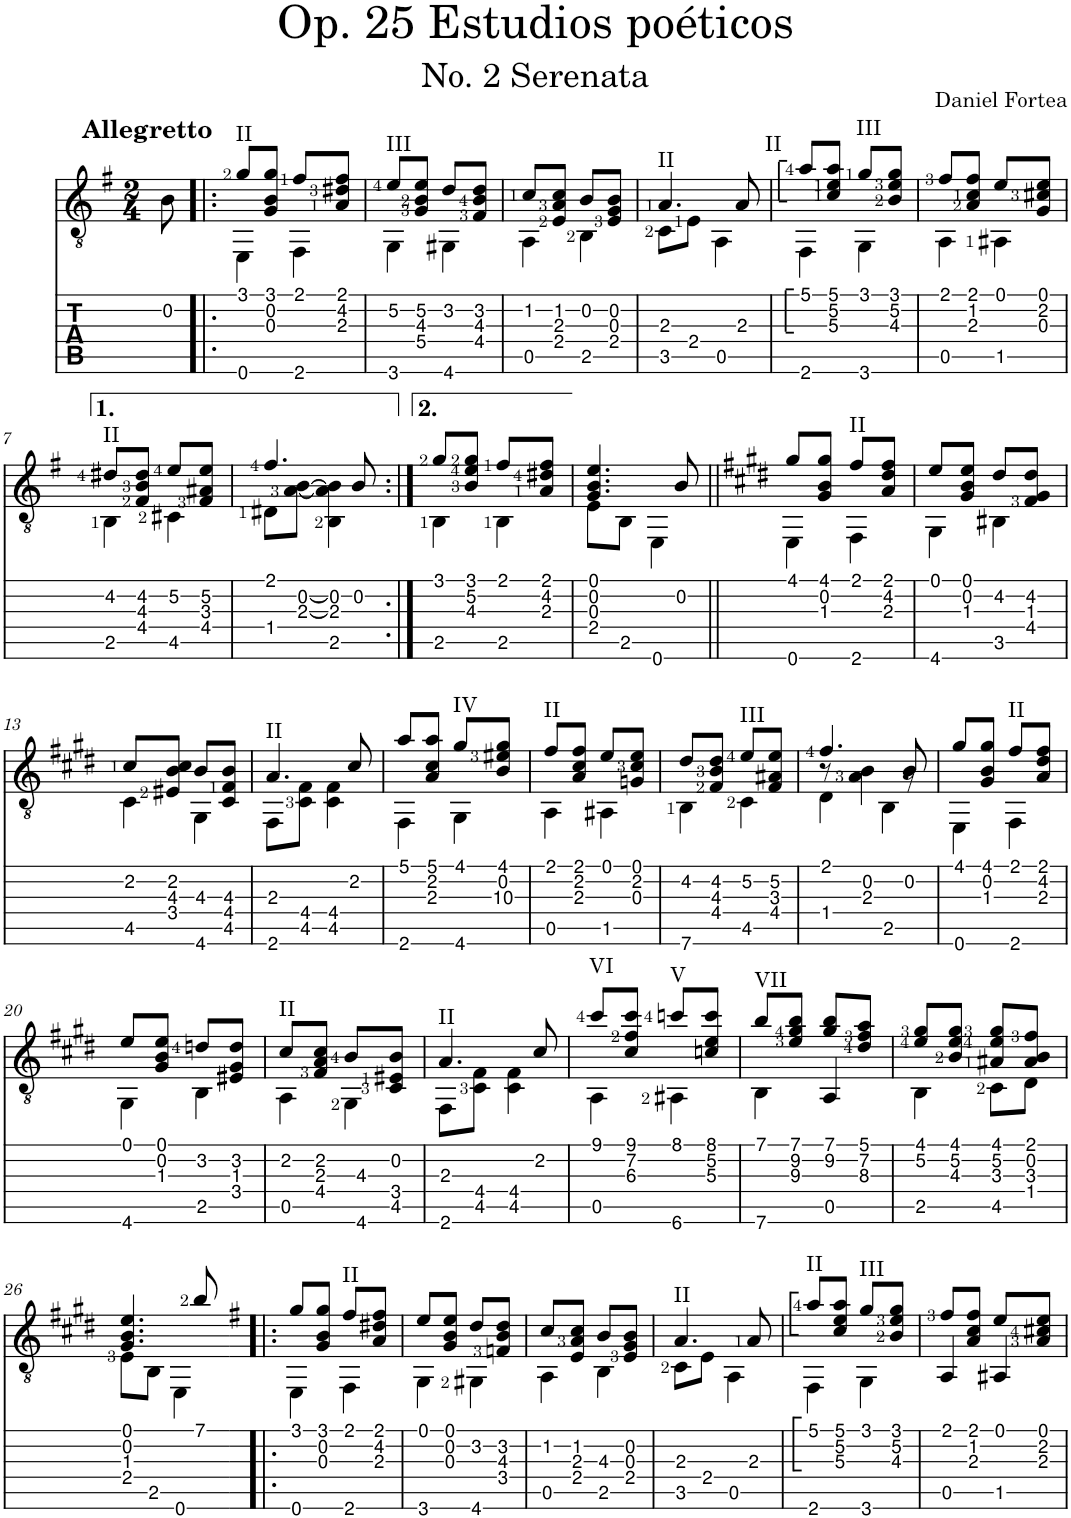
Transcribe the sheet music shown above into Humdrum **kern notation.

**kern	**kern
*part1	*part1
*staff2	*staff1
*I"Guitar	*
*I'Guit.	*
*stria6	*
*	*clefGv2
*k[f#]	*k[f#]
*e:	*e:
*M2/4	*M2/4
=	=
!	!LO:TX:a:B:t=Allegretto
8B	8B\
=1!|:	=1!|:
*^	*^
!	!	!LO:TX:a:t=II	!
8gL	4EE	8g/L	4EE\
8G\ 8B\ 8g\J	.	8G/ 8B/ 8g/J	.
8f#L	4FF#	8f#/L	4FF#\
8A\ 8d#X\ 8f#\J	.	8A/ 8d#X/ 8f#/J	.
=2	=2	=2	=2
!	!	!LO:TX:a:t=III	!
8eL	4GG	8e/L	4GG\
8G\ 8B\ 8e\J	.	8G/ 8B/ 8e/J	.
8dL	4GG#X	8d/L	4GG#X\
8F#\ 8B\ 8d\J	.	8F#/ 8B/ 8d/J	.
=3	=3	=3	=3
8cL	4AA	8c/L	4AA\
8E\ 8A\ 8c\J	.	8E/ 8A/ 8c/J	.
8BL	4BB	8B/L	4BB\
8E\ 8G\ 8B\J	.	8E/ 8G/ 8B/J	.
=4	=4	=4	=4
!	!	!LO:TX:a:t=II	!
4.A	8CL	4.A/	8C\L
.	8EJ	.	8E\J
.	4AA	.	4AA\
8A	.	8A/	.
=5	=5	=5	=5
!	!	!LO:TX:a:t=II	!
8aL	4FF#	8a/L	4FF#\
8c\ 8e\ 8a\J	.	8c/ 8e/ 8a/J	.
!	!	!LO:TX:a:t=III	!
8gL	4GG	8g/L	4GG\
8B\ 8e\ 8g\J	.	8B/ 8e/ 8g/J	.
=6	=6	=6	=6
8f#L	4AA	8f#/L	4AA\
8A\ 8c\ 8f#\J	.	8A/ 8c/ 8f#/J	.
8eL	4AA#	8e/L	4AA#X\
8G\ 8c#X\ 8e\J	.	8G/ 8c#X/ 8e/J	.
!!LO:LB:g=z	!!
=7	=7	=7	=7
!	!	!LO:TX:a:t=II	!
8d#L	4BB	8d#X/L	4BB\
8F#\ 8B\ 8d#\J	.	8F#/ 8B/ 8d#/J	.
8eL	4C#	8e/L	4C#X\
8F#\ 8A#X\ 8e\J	.	8F#/ 8A#X/ 8e/J	.
=8	=8	=8	=8
4.f#	8D#L	4.f#/	8D#X\L
.	[8A\ [8B\J	.	[8A\ [>8B\J
.	4BB 4A] 4B]	.	4BB\ 4A\] 4B\]
8B	.	8B/	.
=9:|!	=9:|!	=9:|!	=9:|!
8gL	4BB	8g/L	4BB\
8B\ 8e\ 8g\J	.	8B/ 8e/ 8g/J	.
8f#L	4BB	8f#/L	4BB\
8A\ 8d#\ 8f#\J	.	8A/ 8d#X/ 8f#/J	.
=10	=10	=10	=10
4.G 4.B 4.e	8EL	4.G/ 4.B/ 4.e/	8E\L
.	8BBJ	.	8BB\J
.	4EE	.	4EE\
8B	.	8B/	.
=11||	=11||	=11||	=11||
*k[f#c#g#d#]	*	*k[f#c#g#d#]	*
*E:	*	*E:	*
8g#L	4EE	8g#/L	4EE\
8G#\ 8B\ 8g#\J	.	8G#/ 8B/ 8g#/J	.
!	!	!LO:TX:a:t=II	!
8f#L	4FF#	8f#/L	4FF#\
8A\ 8d#\ 8f#\J	.	8A/ 8d#/ 8f#/J	.
=12	=12	=12	=12
8eL	4GG#	8e/L	4GG#\
8G#\ 8B\ 8e\J	.	8G#/ 8B/ 8e/J	.
8d#L	4BB#	8d#/L	4BB#X\
8F#\ 8G#\ 8d#\J	.	8F#/ 8G#/ 8d#/J	.
!!LO:LB:g=z	!!
=13	=13	=13	=13
8c#L	4C#	8c#/L	4C#\
8E#\ 8B\ 8c#\J	.	8E#X/ 8B/ 8c#/J	.
8BL	4GG#	8B/L	4GG#\
8C#\ 8F#\ 8B\J	.	8C#/ 8F#/ 8B/J	.
=14	=14	=14	=14
!	!	!LO:TX:a:t=II	!
4.A	8FF#L	4.A/	8FF#\L
.	8C#\ 8F#\J	.	8C#\ 8F#\J
.	4C# 4F#	.	4C#\ 4F#\
8c#	.	8c#/	.
=15	=15	=15	=15
8aL	4FF#	8a/L	4FF#\
8A\ 8c#\ 8a\J	.	8A/ 8c#/ 8a/J	.
!	!	!LO:TX:a:t=IV	!
8g#L	4GG#	8g#/L	4GG#\
8e#X\ 8B\ 8g#\J	.	8B/ 8e#X/ 8g#/J	.
=16	=16	=16	=16
!	!	!LO:TX:a:t=II	!
8f#L	4AA	8f#/L	4AA\
8A\ 8c#\ 8f#\J	.	8A/ 8c#/ 8f#/J	.
8eL	4AA#	8e/L	4AA#X\
8Gn\ 8c#\ 8e\J	.	8Gn/ 8c#/ 8e/J	.
=17	=17	=17	=17
8d#L	4BB	8d#/L	4BB\
8F#\ 8B\ 8d#\J	.	8F#/ 8B/ 8d#/J	.
!	!	!LO:TX:a:t=III	!
8eL	4C#	8e/L	4C#\
8F#\ 8A#X\ 8e\J	.	8F#/ 8A#X/ 8e/J	.
=18	=18	=18	=18
*	*^	*	*^
4.f#	8r	4D#	4.f#/	8r	4D#\
.	4A 4B	.	.	4A\ 4B\	.
.	.	4BB	.	.	4BB\
8B	8r	.	8B/	8r	.
*	*v	*v	*	*	*
*	*	*	*v	*v
=19	=19	=19	=19
8g#L	4EE	8g#/L	4EE\
8G#\ 8B\ 8g#\J	.	8G#/ 8B/ 8g#/J	.
!	!	!LO:TX:a:t=II	!
8f#L	4FF#	8f#/L	4FF#\
8A\ 8d#\ 8f#\J	.	8A/ 8d#/ 8f#/J	.
!!LO:LB:g=z	!!
=20	=20	=20	=20
8eL	4GG#	8e/L	4GG#\
8G#\ 8B\ 8e\J	.	8G#/ 8B/ 8e/J	.
8dL	4BB	8dn/L	4BB\
8E#X\ 8G#\ 8d\J	.	8E#X/ 8G#/ 8d/J	.
=21	=21	=21	=21
!	!	!LO:TX:a:t=II	!
8c#L	4AA	8c#/L	4AA\
8F#\ 8A\ 8c#\J	.	8F#/ 8A/ 8c#/J	.
8BL	4GG#	8B/L	4GG#\
8C#\ 8E#X\ 8B\J	.	8C#/ 8E#X/ 8B/J	.
=22	=22	=22	=22
!	!	!LO:TX:a:t=II	!
4.A	8FF#L	4.A/	8FF#\L
.	8C#\ 8F#\J	.	8C#\ 8F#\J
.	4C# 4F#	.	4C#\ 4F#\
8c#	.	8c#/	.
=23	=23	=23	=23
!	!	!LO:TX:a:t=VI	!
8cc#L	4AA	8cc#/L	4AA\
8c#\ 8f#\ 8cc#\J	.	8c#/ 8f#/ 8cc#/J	.
!	!	!LO:TX:a:t=V	!
8ccL	4AA#	8ccn/L	4AA#X\
8cn\ 8e\ 8cc\J	.	8cn/ 8e/ 8cc/J	.
=24	=24	=24	=24
!	!	!LO:TX:a:t=VII	!
8bL	4BB	8b/L	4BB\
8e\ 8g#\ 8b\J	.	8e/ 8g#/ 8b/J	.
8g#\ 8b\L	4AA	8g#/ 8b/L	4AA/
8d#\ 8f#\ 8a\J	.	8d#/ 8f#/ 8a/J	.
=25	=25	=25	=25
8e\ 8g#\L	4BB	8e/ 8g#/L	4BB\
8B\ 8e\ 8g#\J	.	8B/ 8e/ 8g#/J	.
8A#\ 8e\ 8g#\L	8C#L	8A#X/ 8e/ 8g#/L	8C#\L
8A#\ 8B\ 8f#\J	8D#J	8A#/ 8B/ 8f#/J	8D#\J
!!LO:LB:g=z	!!
=26	=26	=26	=26
4.G# 4.B 4.e	8EL	4.G#/ 4.B/ 4.e/	8E\L
.	8BBJ	.	8BB\J
.	4EE	.	4EE\
8b	.	8b/	.
=27!|:	=27!|:	=27!|:	=27!|:
*k[f#]	*	*k[f#]	*
*e:	*	*e:	*
8gL	4EE	8g/L	4EE\
8G\ 8B\ 8g\J	.	8G/ 8B/ 8g/J	.
!	!	!LO:TX:a:t=II	!
8f#L	4FF#	8f#/L	4FF#\
8A\ 8d#X\ 8f#\J	.	8A/ 8d#X/ 8f#/J	.
=28	=28	=28	=28
8eL	4GG	8e/L	4GG\
8G\ 8B\ 8e\J	.	8G/ 8B/ 8e/J	.
8dL	4GG#X	8d/L	4GG#X\
8F\ 8B\ 8d\J	.	8Fn/ 8B/ 8d/J	.
=29	=29	=29	=29
8cL	4AA	8c/L	4AA\
8E\ 8A\ 8c\J	.	8E/ 8A/ 8c/J	.
8BL	4BB	8B/L	4BB\
8E\ 8G\ 8B\J	.	8E/ 8G/ 8B/J	.
=30	=30	=30	=30
!	!	!LO:TX:a:t=II	!
4.A	8CL	4.A/	8C\L
.	8EJ	.	8E\J
.	4AA	.	4AA\
8A	.	8A/	.
=31	=31	=31	=31
!	!	!LO:TX:a:t=II	!
8aL	4FF#	8a/L	4FF#\
8c\ 8e\ 8a\J	.	8c/ 8e/ 8a/J	.
!	!	!LO:TX:a:t=III	!
8gL	4GG	8g/L	4GG\
8B\ 8e\ 8g\J	.	8B/ 8e/ 8g/J	.
=32	=32	=32	=32
8f#L	4AA	8f#/L	4AA/
8A\ 8c\ 8f#\J	.	8A/ 8c/ 8f#/J	.
8eL	4AA#X	8e/L	4AA#X/
8A\ 8c#\ 8e\J	.	8A/ 8c#X/ 8e/J	.
*v	*v	*	*
*	*v	*v
=	=
*-	*-
